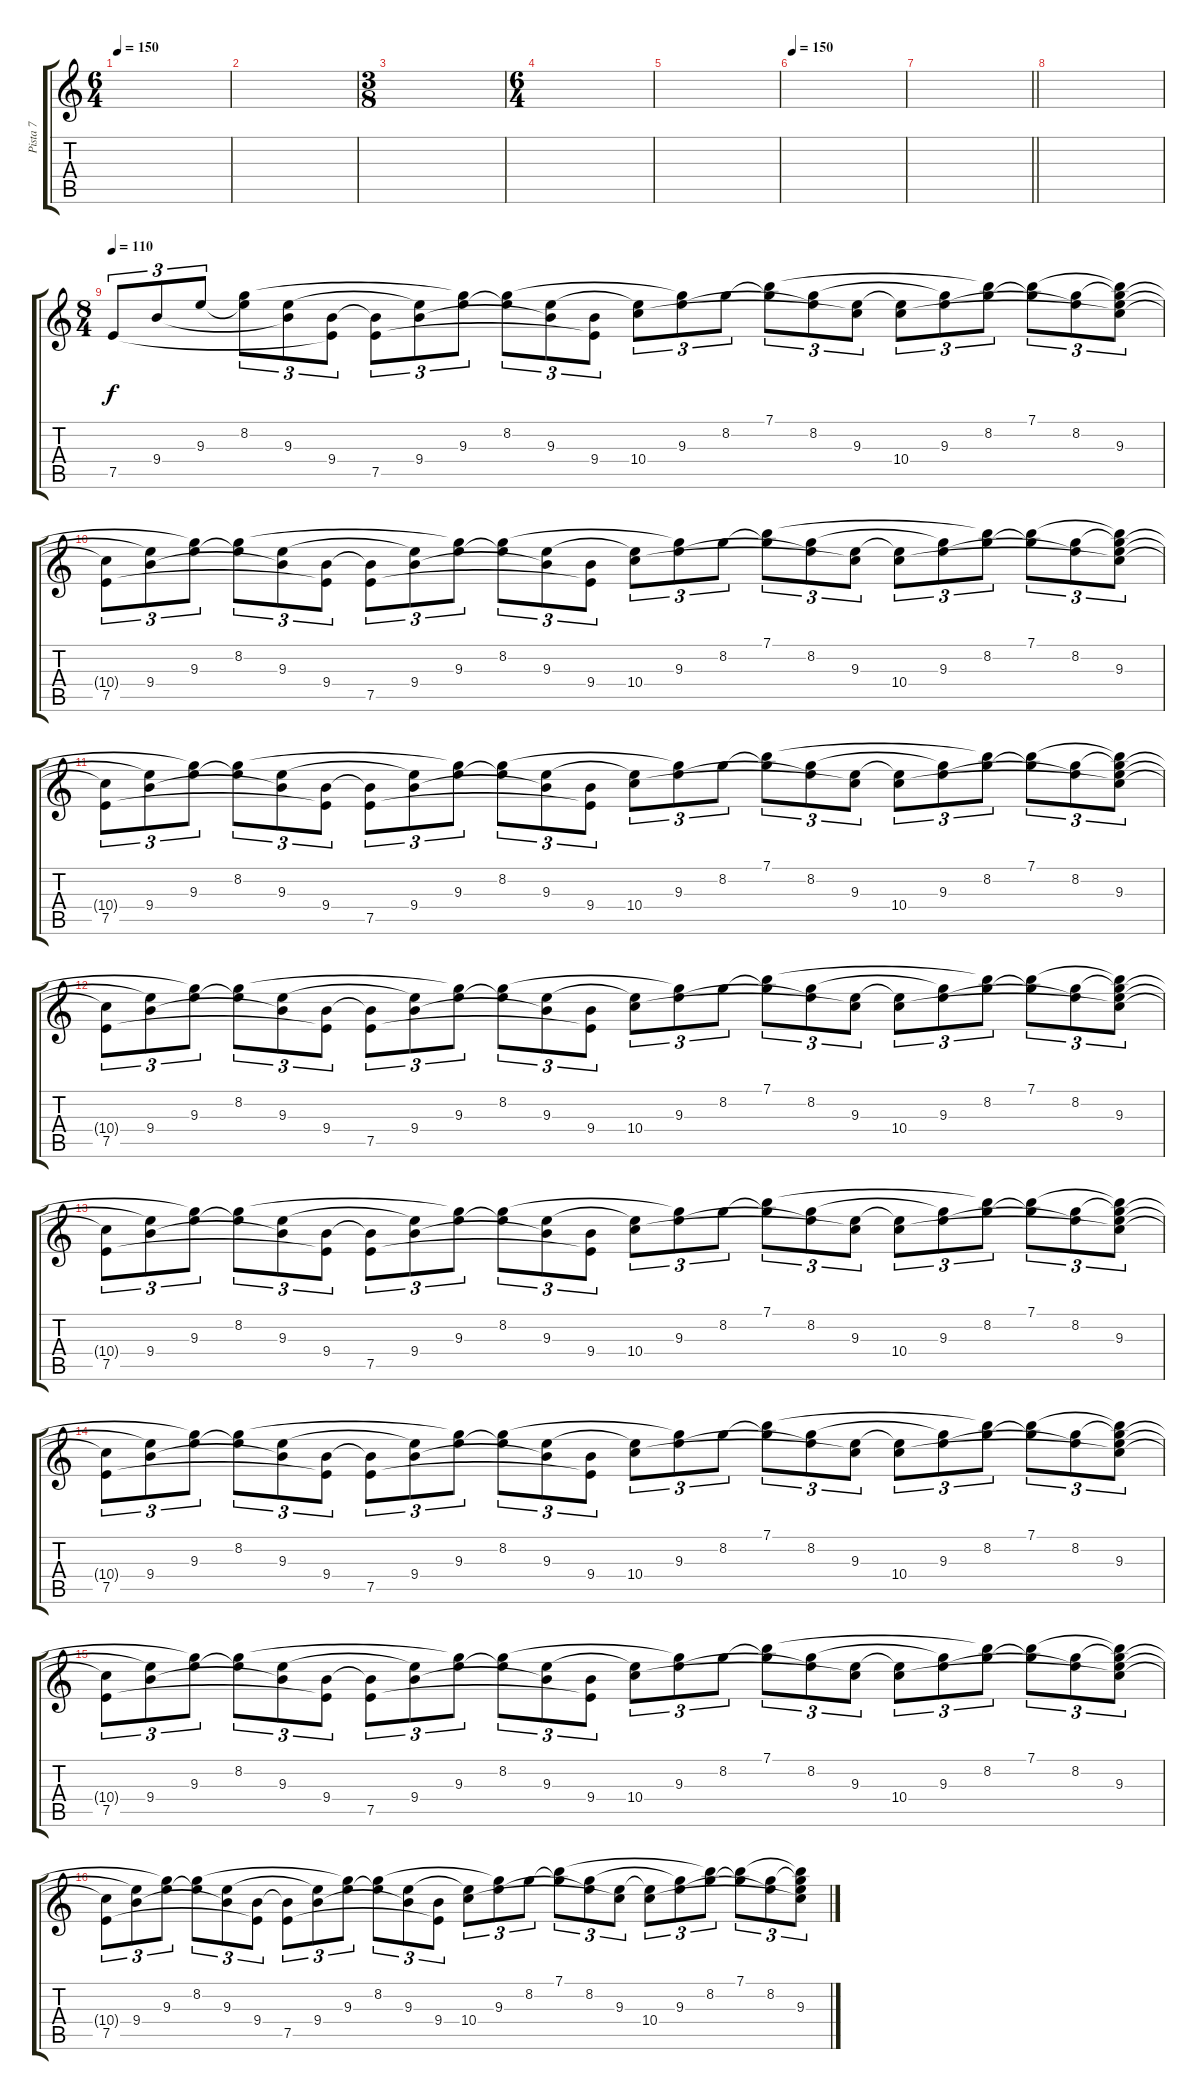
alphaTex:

\track ("Pista 7" "Pista 7") {instrument acousticguitarsteel}
\staff {score tabs}
\tuning (E4 B3 G3 D3 A2 E2) {hide}
\ts (6 4)
\tempo 150
\clef g2
\ks c
|
|
\ts (3 8)
|
\ts (6 4)
|
|
\tempo 150
|
\barLineRight lightlight
|
|
\ts (8 4)
\tempo 110
7.5.8{tu (3 2)} 9.4.8{tu (3 2)} 9.3.8{tu (3 2)} (8.2 9.3{t}).8{tu (3 2)} (9.3 9.4{t}).8{tu (3 2)} (9.4 7.5{t}).8{tu (3 2)} (9.4{t} 7.5).8{tu (3 2)} (9.3{t} 9.4).8{tu (3 2)} (8.2{t} 9.3).8{tu (3 2)} (8.2 9.3{t}).8{tu (3 2)} (9.3 9.4{t}).8{tu (3 2)} (9.4 7.5{t}).8{tu (3 2)} (9.3{t} 10.4).8{tu (3 2)} (8.2{t} 9.3).8{tu (3 2)} 8.2.8{tu (3 2)} (7.1 8.2{t}).8{tu (3 2)} (8.2 9.3{t}).8{tu (3 2)} (9.3 10.4{t}).8{tu (3 2)} (9.3{t} 10.4).8{tu (3 2)} (8.2{t} 9.3).8{tu (3 2)} (7.1{t} 8.2).8{tu (3 2)} (7.1 8.2{t}).8{tu (3 2)} (8.2 9.3{t}).8{tu (3 2)} (7.1{t} 8.2{t} 9.3 10.4{t}).8{tu (3 2)} |
(10.4{t} 7.5).8{tu (3 2)} (9.3{t} 9.4).8{tu (3 2)} (8.2{t} 9.3).8{tu (3 2)} (8.2 9.3{t}).8{tu (3 2)} (9.3 9.4{t}).8{tu (3 2)} (9.4 7.5{t}).8{tu (3 2)} (9.4{t} 7.5).8{tu (3 2)} (9.3{t} 9.4).8{tu (3 2)} (8.2{t} 9.3).8{tu (3 2)} (8.2 9.3{t}).8{tu (3 2)} (9.3 9.4{t}).8{tu (3 2)} (9.4 7.5{t}).8{tu (3 2)} (9.3{t} 10.4).8{tu (3 2)} (8.2{t} 9.3).8{tu (3 2)} 8.2.8{tu (3 2)} (7.1 8.2{t}).8{tu (3 2)} (8.2 9.3{t}).8{tu (3 2)} (9.3 10.4{t}).8{tu (3 2)} (9.3{t} 10.4).8{tu (3 2)} (8.2{t} 9.3).8{tu (3 2)} (7.1{t} 8.2).8{tu (3 2)} (7.1 8.2{t}).8{tu (3 2)} (8.2 9.3{t}).8{tu (3 2)} (7.1{t} 8.2{t} 9.3 10.4{t}).8{tu (3 2)} |
(10.4{t} 7.5).8{tu (3 2)} (9.3{t} 9.4).8{tu (3 2)} (8.2{t} 9.3).8{tu (3 2)} (8.2 9.3{t}).8{tu (3 2)} (9.3 9.4{t}).8{tu (3 2)} (9.4 7.5{t}).8{tu (3 2)} (9.4{t} 7.5).8{tu (3 2)} (9.3{t} 9.4).8{tu (3 2)} (8.2{t} 9.3).8{tu (3 2)} (8.2 9.3{t}).8{tu (3 2)} (9.3 9.4{t}).8{tu (3 2)} (9.4 7.5{t}).8{tu (3 2)} (9.3{t} 10.4).8{tu (3 2)} (8.2{t} 9.3).8{tu (3 2)} 8.2.8{tu (3 2)} (7.1 8.2{t}).8{tu (3 2)} (8.2 9.3{t}).8{tu (3 2)} (9.3 10.4{t}).8{tu (3 2)} (9.3{t} 10.4).8{tu (3 2)} (8.2{t} 9.3).8{tu (3 2)} (7.1{t} 8.2).8{tu (3 2)} (7.1 8.2{t}).8{tu (3 2)} (8.2 9.3{t}).8{tu (3 2)} (7.1{t} 8.2{t} 9.3 10.4{t}).8{tu (3 2)} |
(10.4{t} 7.5).8{tu (3 2)} (9.3{t} 9.4).8{tu (3 2)} (8.2{t} 9.3).8{tu (3 2)} (8.2 9.3{t}).8{tu (3 2)} (9.3 9.4{t}).8{tu (3 2)} (9.4 7.5{t}).8{tu (3 2)} (9.4{t} 7.5).8{tu (3 2)} (9.3{t} 9.4).8{tu (3 2)} (8.2{t} 9.3).8{tu (3 2)} (8.2 9.3{t}).8{tu (3 2)} (9.3 9.4{t}).8{tu (3 2)} (9.4 7.5{t}).8{tu (3 2)} (9.3{t} 10.4).8{tu (3 2)} (8.2{t} 9.3).8{tu (3 2)} 8.2.8{tu (3 2)} (7.1 8.2{t}).8{tu (3 2)} (8.2 9.3{t}).8{tu (3 2)} (9.3 10.4{t}).8{tu (3 2)} (9.3{t} 10.4).8{tu (3 2)} (8.2{t} 9.3).8{tu (3 2)} (7.1{t} 8.2).8{tu (3 2)} (7.1 8.2{t}).8{tu (3 2)} (8.2 9.3{t}).8{tu (3 2)} (7.1{t} 8.2{t} 9.3 10.4{t}).8{tu (3 2)} |
(10.4{t} 7.5).8{tu (3 2)} (9.3{t} 9.4).8{tu (3 2)} (8.2{t} 9.3).8{tu (3 2)} (8.2 9.3{t}).8{tu (3 2)} (9.3 9.4{t}).8{tu (3 2)} (9.4 7.5{t}).8{tu (3 2)} (9.4{t} 7.5).8{tu (3 2)} (9.3{t} 9.4).8{tu (3 2)} (8.2{t} 9.3).8{tu (3 2)} (8.2 9.3{t}).8{tu (3 2)} (9.3 9.4{t}).8{tu (3 2)} (9.4 7.5{t}).8{tu (3 2)} (9.3{t} 10.4).8{tu (3 2)} (8.2{t} 9.3).8{tu (3 2)} 8.2.8{tu (3 2)} (7.1 8.2{t}).8{tu (3 2)} (8.2 9.3{t}).8{tu (3 2)} (9.3 10.4{t}).8{tu (3 2)} (9.3{t} 10.4).8{tu (3 2)} (8.2{t} 9.3).8{tu (3 2)} (7.1{t} 8.2).8{tu (3 2)} (7.1 8.2{t}).8{tu (3 2)} (8.2 9.3{t}).8{tu (3 2)} (7.1{t} 8.2{t} 9.3 10.4{t}).8{tu (3 2)} |
(10.4{t} 7.5).8{tu (3 2)} (9.3{t} 9.4).8{tu (3 2)} (8.2{t} 9.3).8{tu (3 2)} (8.2 9.3{t}).8{tu (3 2)} (9.3 9.4{t}).8{tu (3 2)} (9.4 7.5{t}).8{tu (3 2)} (9.4{t} 7.5).8{tu (3 2)} (9.3{t} 9.4).8{tu (3 2)} (8.2{t} 9.3).8{tu (3 2)} (8.2 9.3{t}).8{tu (3 2)} (9.3 9.4{t}).8{tu (3 2)} (9.4 7.5{t}).8{tu (3 2)} (9.3{t} 10.4).8{tu (3 2)} (8.2{t} 9.3).8{tu (3 2)} 8.2.8{tu (3 2)} (7.1 8.2{t}).8{tu (3 2)} (8.2 9.3{t}).8{tu (3 2)} (9.3 10.4{t}).8{tu (3 2)} (9.3{t} 10.4).8{tu (3 2)} (8.2{t} 9.3).8{tu (3 2)} (7.1{t} 8.2).8{tu (3 2)} (7.1 8.2{t}).8{tu (3 2)} (8.2 9.3{t}).8{tu (3 2)} (7.1{t} 8.2{t} 9.3 10.4{t}).8{tu (3 2)} |
(10.4{t} 7.5).8{tu (3 2)} (9.3{t} 9.4).8{tu (3 2)} (8.2{t} 9.3).8{tu (3 2)} (8.2 9.3{t}).8{tu (3 2)} (9.3 9.4{t}).8{tu (3 2)} (9.4 7.5{t}).8{tu (3 2)} (9.4{t} 7.5).8{tu (3 2)} (9.3{t} 9.4).8{tu (3 2)} (8.2{t} 9.3).8{tu (3 2)} (8.2 9.3{t}).8{tu (3 2)} (9.3 9.4{t}).8{tu (3 2)} (9.4 7.5{t}).8{tu (3 2)} (9.3{t} 10.4).8{tu (3 2)} (8.2{t} 9.3).8{tu (3 2)} 8.2.8{tu (3 2)} (7.1 8.2{t}).8{tu (3 2)} (8.2 9.3{t}).8{tu (3 2)} (9.3 10.4{t}).8{tu (3 2)} (9.3{t} 10.4).8{tu (3 2)} (8.2{t} 9.3).8{tu (3 2)} (7.1{t} 8.2).8{tu (3 2)} (7.1 8.2{t}).8{tu (3 2)} (8.2 9.3{t}).8{tu (3 2)} (7.1{t} 8.2{t} 9.3 10.4{t}).8{tu (3 2)} |
(10.4{t} 7.5).8{tu (3 2)} (9.3{t} 9.4).8{tu (3 2)} (8.2{t} 9.3).8{tu (3 2)} (8.2 9.3{t}).8{tu (3 2)} (9.3 9.4{t}).8{tu (3 2)} (9.4 7.5{t}).8{tu (3 2)} (9.4{t} 7.5).8{tu (3 2)} (9.3{t} 9.4).8{tu (3 2)} (8.2{t} 9.3).8{tu (3 2)} (8.2 9.3{t}).8{tu (3 2)} (9.3 9.4{t}).8{tu (3 2)} (9.4 7.5{t}).8{tu (3 2)} (9.3{t} 10.4).8{tu (3 2)} (8.2{t} 9.3).8{tu (3 2)} 8.2.8{tu (3 2)} (7.1 8.2{t}).8{tu (3 2)} (8.2 9.3{t}).8{tu (3 2)} (9.3 10.4{t}).8{tu (3 2)} (9.3{t} 10.4).8{tu (3 2)} (8.2{t} 9.3).8{tu (3 2)} (7.1{t} 8.2).8{tu (3 2)} (7.1 8.2{t}).8{tu (3 2)} (8.2 9.3{t}).8{tu (3 2)} (7.1{t} 8.2{t} 9.3 10.4{t}).8{tu (3 2)}
